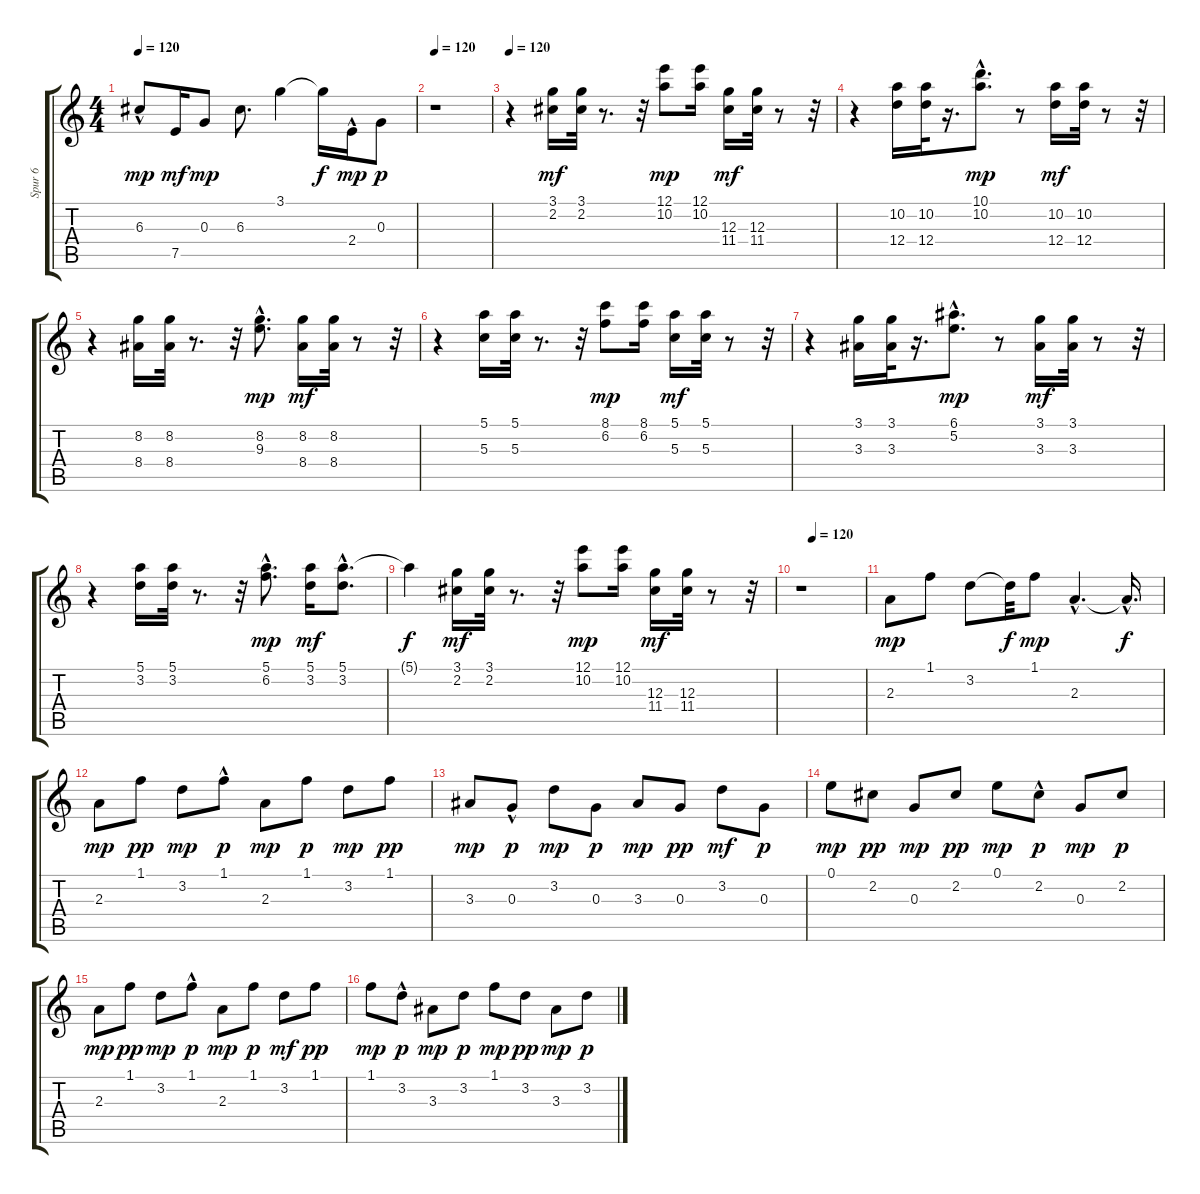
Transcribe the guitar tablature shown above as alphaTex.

\track ("Spur 6" "Spur 6") {instrument acousticguitarnylon}
\staff {score tabs}
\tuning (E4 B3 G3 D3 A2 E2) {hide}
\ts (4 4)
\tempo 120
\clef g2
\ks c
6.3{hac}.8{dy mp} 7.5.16{dy mf} 0.3.8{dy mp} 6.3.8{d} 3.1.4 3.1{t}.16{dy f} 2.4{hac}.16{dy mp} 0.3.8{dy p} |
\tempo 120
r.1 |
\tempo 120
r.4 (3.1 2.2).16{dy mf} (3.1 2.2).32 r.8{d} r.32 (12.1 10.2).8{dy mp} (12.1 10.2).16 (12.3 11.4).16{dy mf} (12.3 11.4).32 r.8 r.32 |
r.4 (10.2 12.4).16 (10.2 12.4).32 r.16{d} (10.1{hac} 10.2{hac}).8{d dy mp} r.8 (10.2 12.4).16{dy mf} (10.2 12.4).32 r.8 r.32 |
r.4 (8.2 8.4).16 (8.2 8.4).32 r.8{d} r.32 (8.2{hac} 9.3{hac}).8{d dy mp} (8.2 8.4).16{dy mf} (8.2 8.4).32 r.8 r.32 |
r.4 (5.1 5.3).16 (5.1 5.3).32 r.8{d} r.32 (8.1 6.2).8{dy mp} (8.1 6.2).16 (5.1 5.3).16{dy mf} (5.1 5.3).32 r.8 r.32 |
r.4 (3.1 3.3).16 (3.1 3.3).32 r.16{d} (6.1{hac} 5.2{hac}).8{d dy mp} r.8 (3.1 3.3).16{dy mf} (3.1 3.3).32 r.8 r.32 |
r.4 (5.1 3.2).16 (5.1 3.2).32 r.8{d} r.32 (5.1{hac} 6.2{hac}).8{d dy mp} (5.1 3.2).16{dy mf} (5.1{hac} 3.2).8{d} |
5.1{t}.4{dy f} (3.1 2.2).16{dy mf} (3.1 2.2).32 r.8{d} r.32 (12.1 10.2).8{dy mp} (12.1 10.2).16 (12.3 11.4).16{dy mf} (12.3 11.4).32 r.8 r.32 |
\tempo (120 0.1875)
r.1 |
2.3.8{dy mp} 1.1.8 3.2.8 3.2{t}.32{dy f} 1.1.8{dy mp} 2.3{hac}.4{d} 2.3{hac t}.16{d dy f} |
2.3.8{dy mp} 1.1.8{dy pp} 3.2.8{dy mp} 1.1{hac}.8{dy p} 2.3.8{dy mp} 1.1.8{dy p} 3.2.8{dy mp} 1.1.8{dy pp} |
3.3.8{dy mp} 0.3{hac}.8{dy p} 3.2.8{dy mp} 0.3.8{dy p} 3.3.8{dy mp} 0.3.8{dy pp} 3.2.8{dy mf} 0.3.8{dy p} |
0.1.8{dy mp} 2.2.8{dy pp} 0.3.8{dy mp} 2.2.8{dy pp} 0.1.8{dy mp} 2.2{hac}.8{dy p} 0.3.8{dy mp} 2.2.8{dy p} |
2.3.8{dy mp} 1.1.8{dy pp} 3.2.8{dy mp} 1.1{hac}.8{dy p} 2.3.8{dy mp} 1.1.8{dy p} 3.2.8{dy mf} 1.1.8{dy pp} |
1.1.8{dy mp} 3.2{hac}.8{dy p} 3.3.8{dy mp} 3.2.8{dy p} 1.1.8{dy mp} 3.2.8{dy pp} 3.3.8{dy mp} 3.2.8{dy p}
